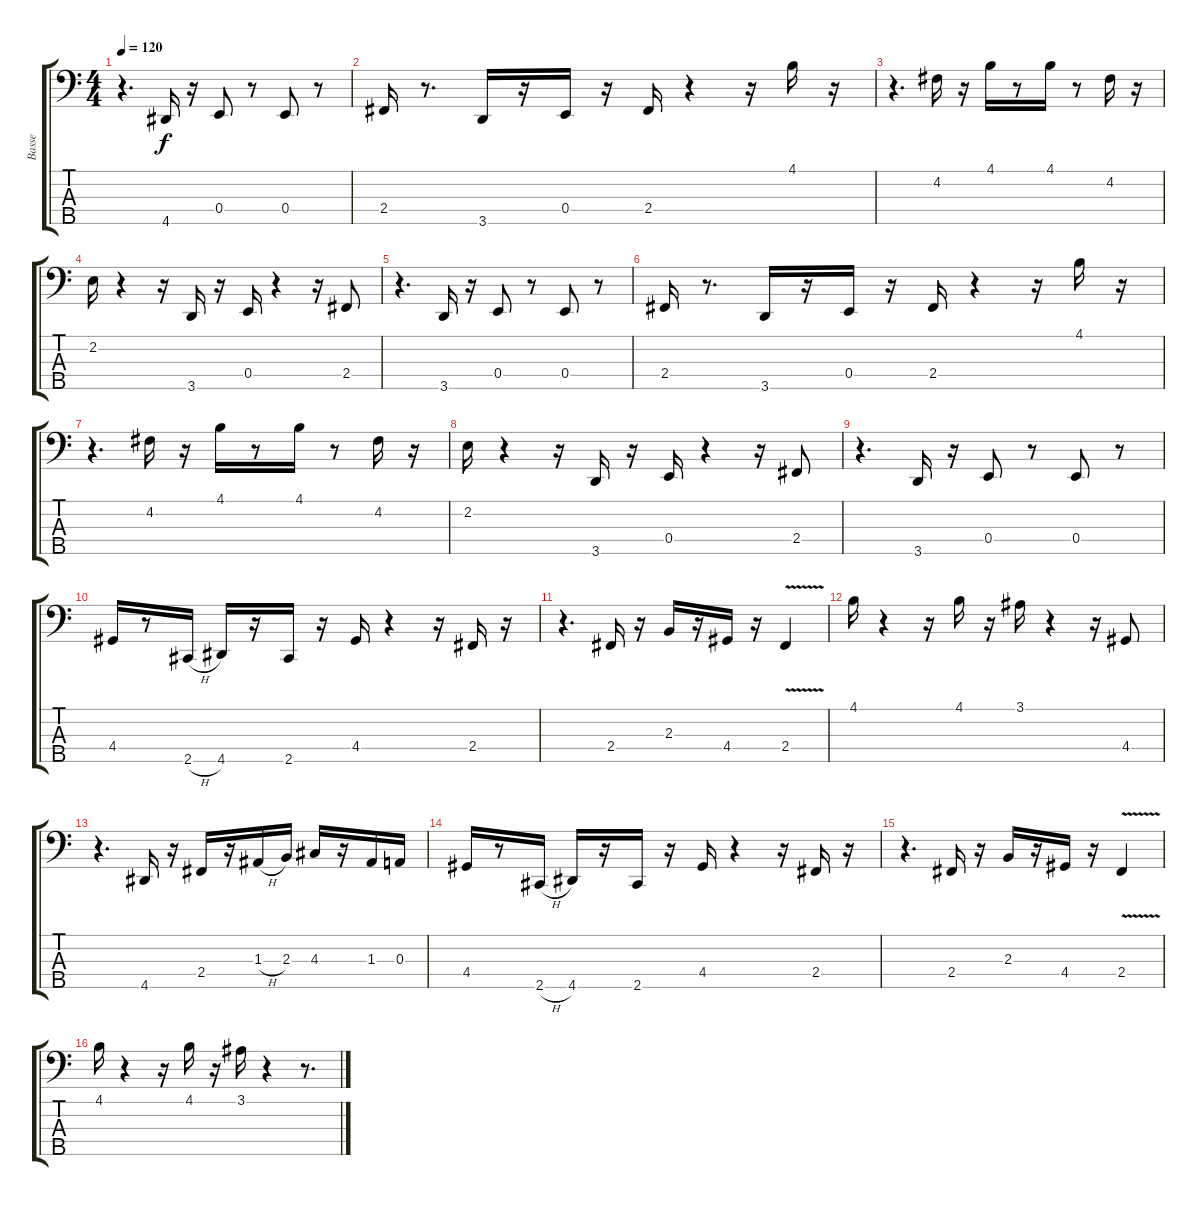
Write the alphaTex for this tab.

\track ("Basse" "Basse") {instrument synthbass1}
\staff {score tabs}
\tuning (G2 D2 A1 E1 B0) {hide}
\ts (4 4)
\tempo 120
\clef f4
\ks c
r.4{d dy f} 4.5.16 r.16 0.4.8 r.8 0.4.8 r.8 |
2.4.16 r.8{d} 3.5.16 r.16 0.4.16 r.16 2.4.16 r.4 r.16 4.1.16 r.16 |
r.4{d} 4.2.16 r.16 4.1.16 r.8 4.1.16 r.8 4.2.16 r.16 |
2.2.16 r.4 r.16 3.5.16 r.16 0.4.16 r.4 r.16 2.4.8 |
r.4{d} 3.5.16 r.16 0.4.8 r.8 0.4.8 r.8 |
2.4.16 r.8{d} 3.5.16 r.16 0.4.16 r.16 2.4.16 r.4 r.16 4.1.16 r.16 |
r.4{d} 4.2.16 r.16 4.1.16 r.8 4.1.16 r.8 4.2.16 r.16 |
2.2.16 r.4 r.16 3.5.16 r.16 0.4.16 r.4 r.16 2.4.8 |
r.4{d} 3.5.16 r.16 0.4.8 r.8 0.4.8 r.8 |
4.4.16 r.8 2.5{h}.16 4.5.16 r.16 2.5.16 r.16 4.4.16 r.4 r.16 2.4.16 r.16 |
r.4{d} 2.4.16 r.16 2.3.16 r.16 4.4.16 r.16 2.4{v}.4 |
4.1.16 r.4 r.16 4.1.16 r.16 3.1.16 r.4 r.16 4.4.8 |
r.4{d} 4.5.16 r.16 2.4.16 r.16 1.3{h}.16 2.3.16 4.3.16 r.16 1.3.16 0.3.16 |
4.4.16 r.8 2.5{h}.16 4.5.16 r.16 2.5.16 r.16 4.4.16 r.4 r.16 2.4.16 r.16 |
r.4{d} 2.4.16 r.16 2.3.16 r.16 4.4.16 r.16 2.4{v}.4 |
4.1.16 r.4 r.16 4.1.16 r.16 3.1.16 r.4 r.8{d}
